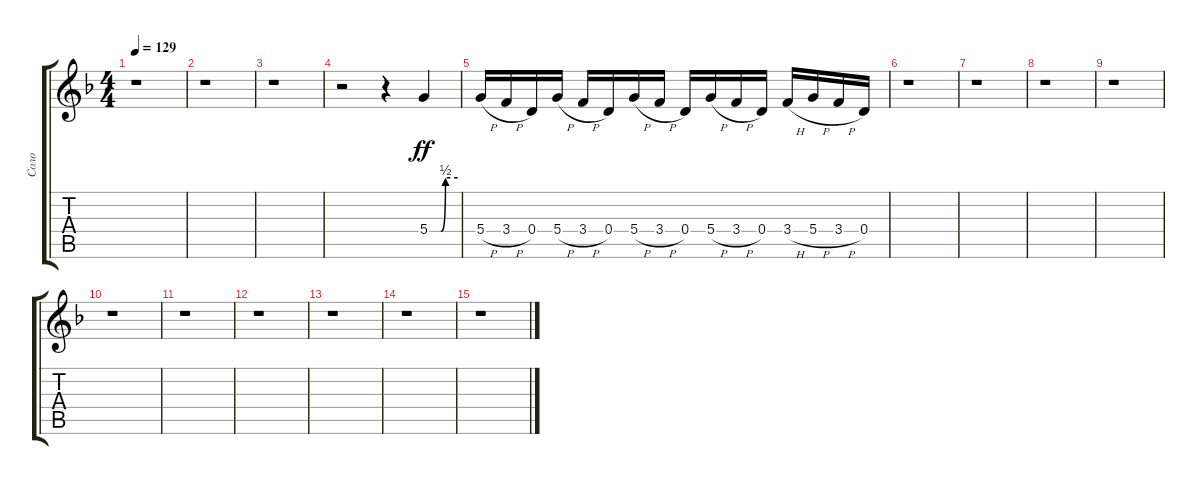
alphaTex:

\track ("Соло" "Соло") {instrument distortionguitar}
\staff {score tabs}
\tuning (E4 B3 G3 D3 A2 E2) {hide}
\ts (4 4)
\tempo 129
\clef g2
\ks dminor
r.1{dy ff} |
r.1 |
r.1 |
r.2 r.4 5.4{be (custom 0 0 24 0 34 2 60 2)}.4 |
5.4{h}.16 3.4{h}.16 0.4.16 5.4{h}.16 3.4{h}.16 0.4.16 5.4{h}.16 3.4{h}.16 0.4.16 5.4{h}.16 3.4{h}.16 0.4.16 3.4{h}.16 5.4{h}.16 3.4{h}.16 0.4.16 |
r.1 |
r.1 |
r.1 |
r.1 |
r.1 |
r.1 |
r.1 |
r.1 |
r.1 |
r.1
